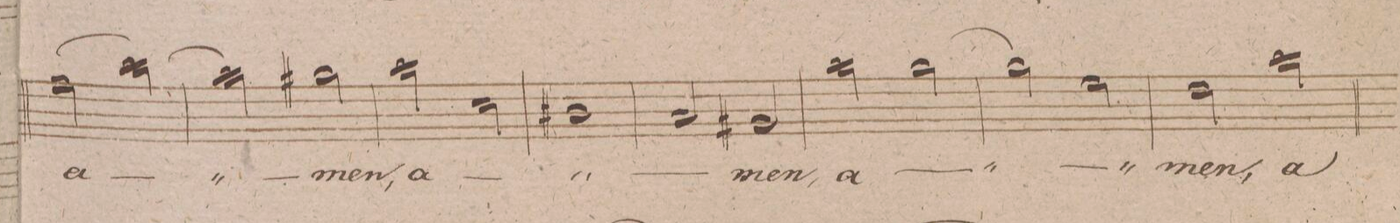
**kern	**text	**dynam
*I"Alto.	*	*
*clefC3	*	*
*k[f#]	*	*
*met(c|)	*	*
*M2/2	*	*
(>2g\	a-	.
[2b\)	.	.
=272	=272	=272
2b\]	.	.
2a#X\	-men,	.
=273	=273	=273
2b\	a-	.
2d\	.	.
=274	=274	=274
1c#X\	.	.
=275	=275	=275
2B/	.	.
2A#X/	-men,	.
=276	=276	=276
2b\	a-	.
[2a\	.	.
=277	=277	=277
2a\]	.	.
2f#\	.	.
=278	=278	=278
2e\	-men,	.
[2b\	a-	.
=279	=279	=279
*-	*-	*-
